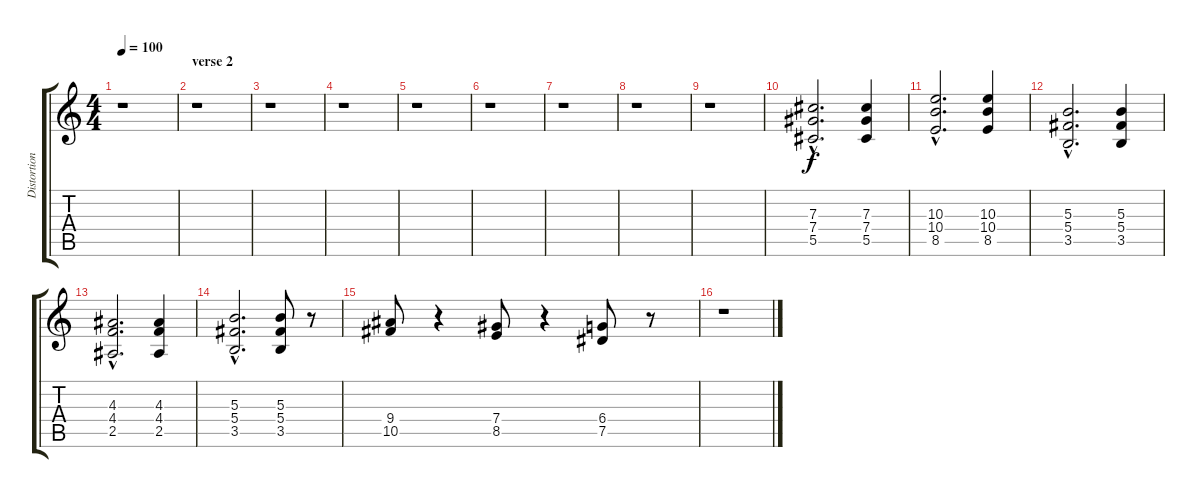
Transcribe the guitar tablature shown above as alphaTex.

\track ("Distortion Guitar" "Distortion") {instrument distortionguitar}
\staff {score tabs}
\tuning (Eb4 Bb3 Gb3 Db3 Ab2 Eb2) {hide}
\ts (4 4)
\tempo 100
\clef g2
\ks c
r.1{dy f} |
\section ("" "verse 2")
r.1 |
r.1 |
r.1 |
r.1 |
r.1 |
r.1 |
r.1 |
r.1 |
(7.3{hac} 7.4{hac} 5.5{hac}).2{d} (7.3 7.4 5.5).4 |
(10.3{hac} 10.4{hac} 8.5{hac}).2{d} (10.3 10.4 8.5).4 |
(5.3{hac} 5.4{hac} 3.5{hac}).2{d} (5.3 5.4 3.5).4 |
(4.3{hac} 4.4{hac} 2.5{hac}).2{d} (4.3 4.4 2.5).4 |
(5.3{hac} 5.4{hac} 3.5{hac}).2{d} (5.3 5.4 3.5).8 r.8 |
(9.4 10.5).8 r.4 (7.4 8.5).8 r.4 (6.4 7.5).8 r.8 |
r.1
